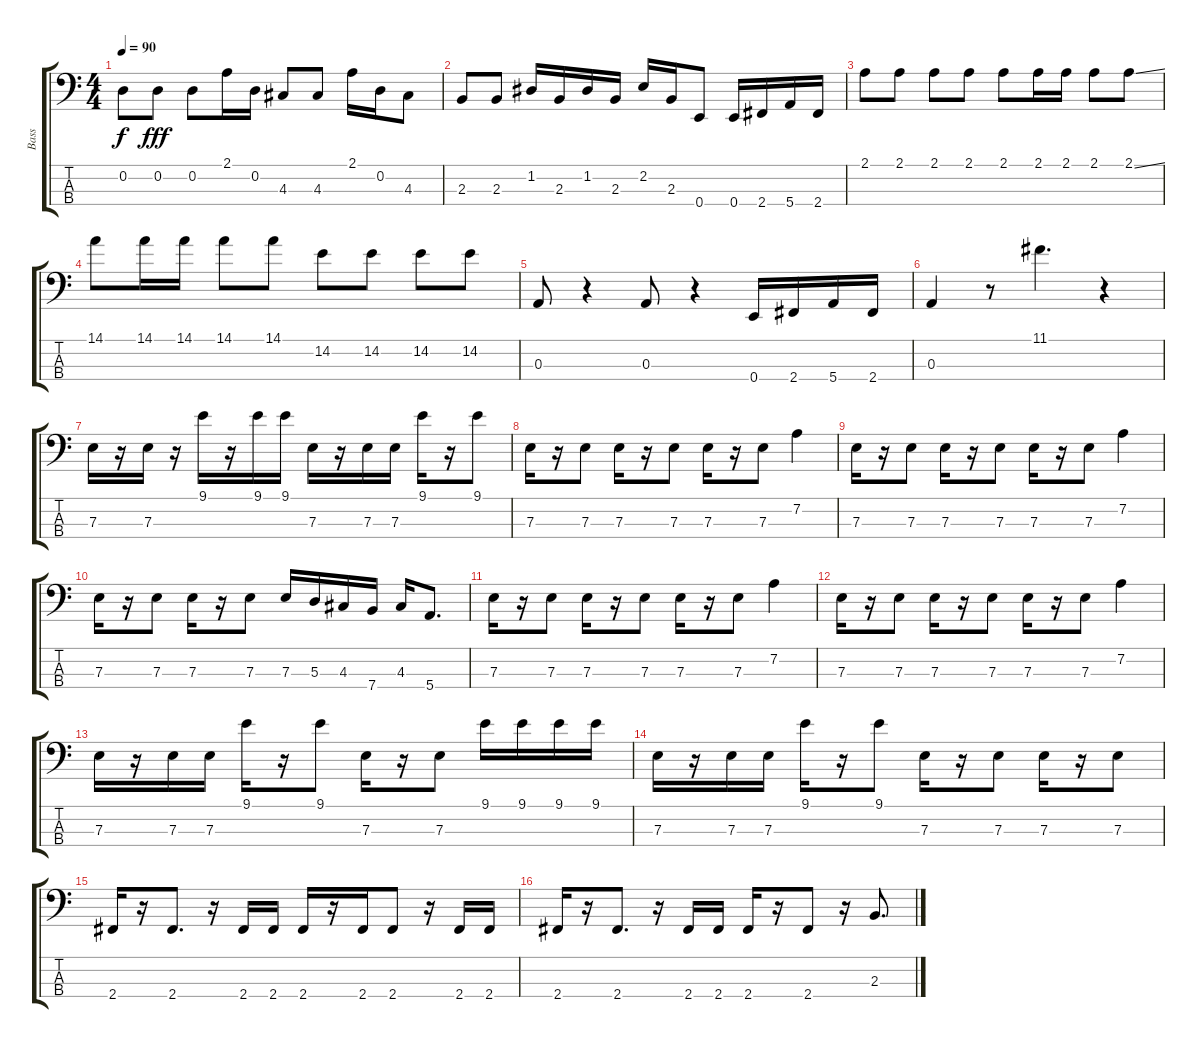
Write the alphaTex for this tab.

\track ("Bass" "Bass") {instrument electricbassfinger}
\staff {score tabs}
\tuning (G2 D2 A1 E1) {hide}
\ts (4 4)
\tempo 90
\clef f4
\ks c
0.2{t}.8{dy f} 0.2.8{dy fff} 0.2.8 2.1.16 0.2.16 4.3.8 4.3.8 2.1.16 0.2.16 4.3.8 |
2.3.8 2.3.8 1.2.16 2.3.16 1.2.16 2.3.16 2.2.16 2.3.16 0.4.8 0.4.16 2.4.16 5.4.16 2.4.16 |
2.1.8 2.1.8 2.1.8 2.1.8 2.1.8 2.1.16 2.1.16 2.1.8 2.1{ss}.8 |
14.1.8 14.1.16 14.1.16 14.1.8 14.1.8 14.2.8 14.2.8 14.2.8 14.2.8 |
0.3.8 r.4 0.3.8 r.4 0.4.16 2.4.16 5.4.16 2.4.16 |
0.3.4 r.8 11.1.4{d} r.4 |
7.3.16 r.16 7.3.16 r.16 9.1.16 r.16 9.1.16 9.1.16 7.3.16 r.16 7.3.16 7.3.16 9.1.16 r.16 9.1.8 |
7.3.16 r.16 7.3.8 7.3.16 r.16 7.3.8 7.3.16 r.16 7.3.8 7.2.4 |
7.3.16 r.16 7.3.8 7.3.16 r.16 7.3.8 7.3.16 r.16 7.3.8 7.2.4 |
7.3.16 r.16 7.3.8 7.3.16 r.16 7.3.8 7.3.16 5.3.16 4.3.16 7.4.16 4.3.16 5.4.8{d} |
7.3.16 r.16 7.3.8 7.3.16 r.16 7.3.8 7.3.16 r.16 7.3.8 7.2.4 |
7.3.16 r.16 7.3.8 7.3.16 r.16 7.3.8 7.3.16 r.16 7.3.8 7.2.4 |
7.3.16 r.16 7.3.16 7.3.16 9.1.16 r.16 9.1.8 7.3.16 r.16 7.3.8 9.1.16 9.1.16 9.1.16 9.1.16 |
7.3.16 r.16 7.3.16 7.3.16 9.1.16 r.16 9.1.8 7.3.16 r.16 7.3.8 7.3.16 r.16 7.3.8 |
2.4.16 r.16 2.4.8{d} r.16 2.4.16 2.4.16 2.4.16 r.16 2.4.16 2.4.8 r.16 2.4.16 2.4.16 |
2.4.16 r.16 2.4.8{d} r.16 2.4.16 2.4.16 2.4.16 r.16 2.4.8 r.16 2.3.8{d}
